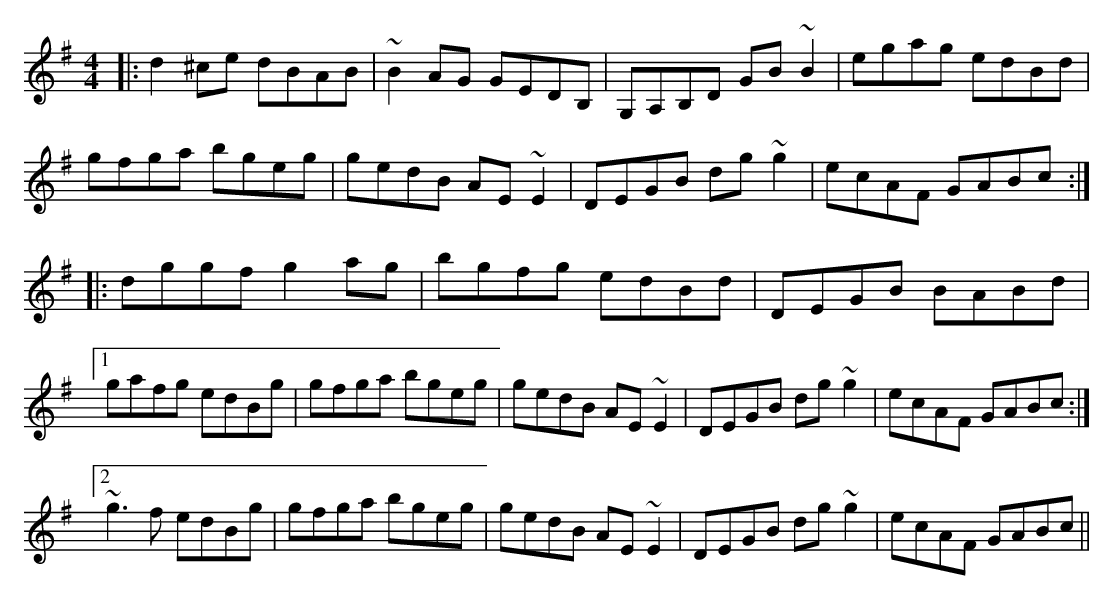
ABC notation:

X:1
M:4/4
K:G
|:d2^ce dBAB|~B2AG GEDB,|G,A,B,D GB~B2|egag edBd|
gfga bgeg|gedB AE~E2|DEGB dg~g2|ecAF GABc:|
|:dggf g2ag|bgfg edBd|DEGB BABd|
[1 gafg edBg|gfga bgeg|gedB AE~E2|DEGB dg~g2|ecAF GABc:|
[2 ~g3f edBg|gfga bgeg|gedB AE~E2|DEGB dg~g2|ecAF GABc||
